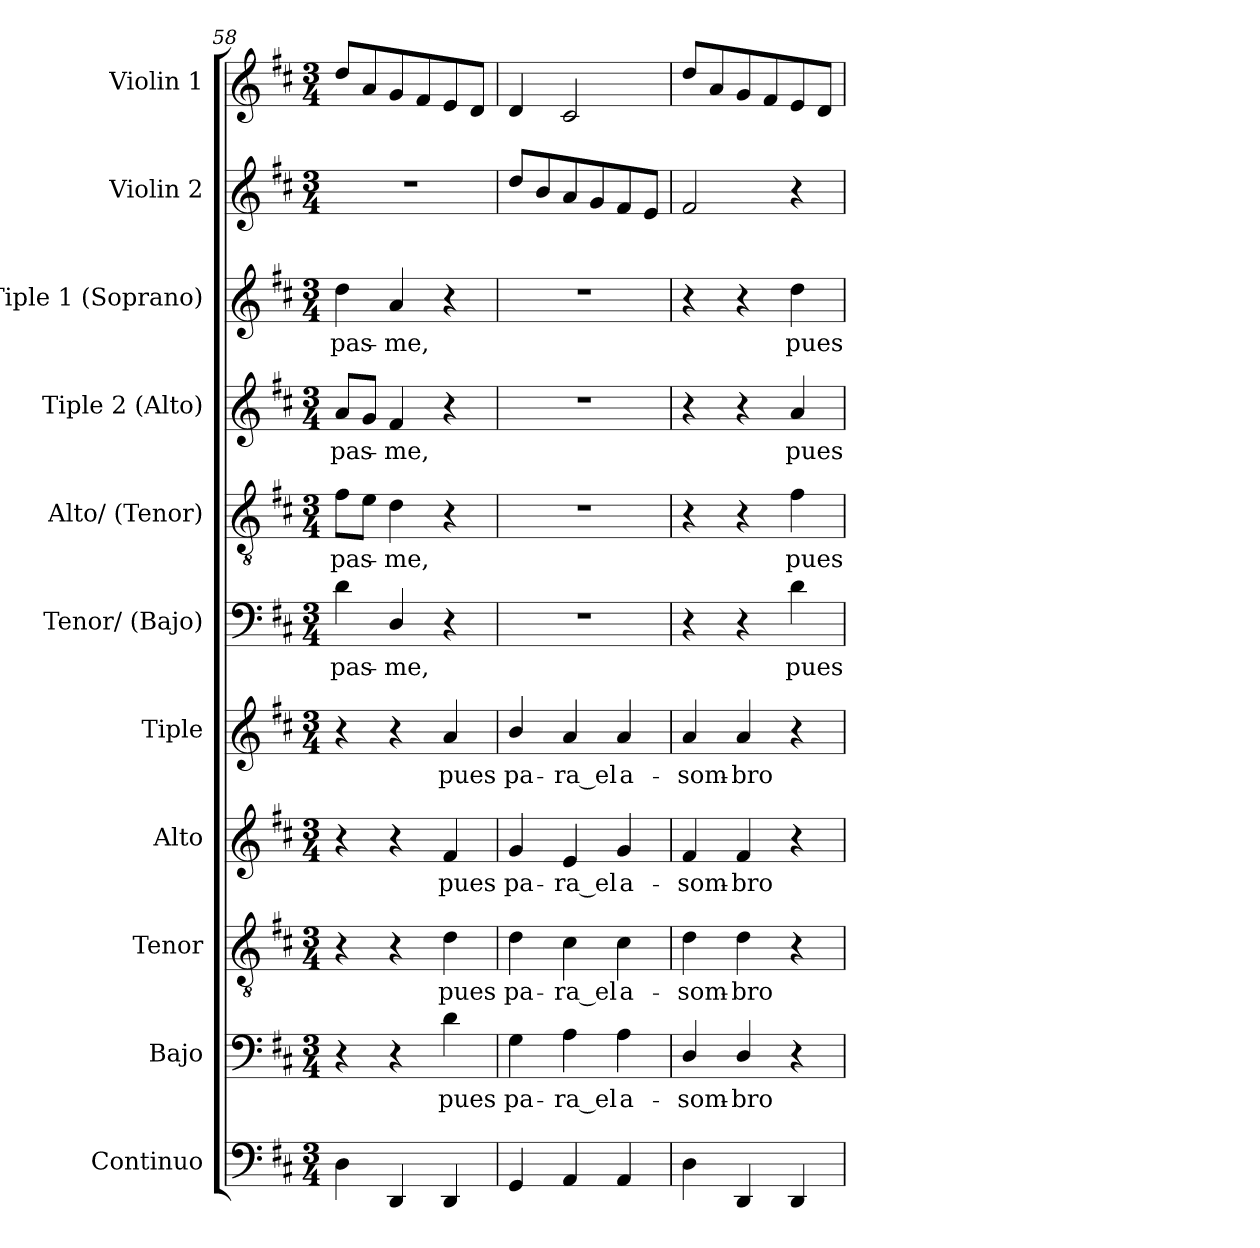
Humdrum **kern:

**kern	**kern	**text	**kern	**text	**kern	**text	**kern	**text	**kern	**text	**kern	**text	**kern	**text	**kern	**text	**kern	**kern
*part11	*part10	*part10	*part9	*part9	*part8	*part8	*part7	*part7	*part6	*part6	*part5	*part5	*part4	*part4	*part3	*part3	*part2	*part1
*staff11	*staff10	*staff10	*staff9	*staff9	*staff8	*staff8	*staff7	*staff7	*staff6	*staff6	*staff5	*staff5	*staff4	*staff4	*staff3	*staff3	*staff2	*staff1
*I"Continuo	*I"Bajo	*	*I"Tenor	*	*I"Alto	*	*I"Tiple	*	*I"Tenor/ (Bajo)	*	*I"Alto/ (Tenor)	*	*I"Tiple  2 (Alto)	*	*I"Tiple 1 (Soprano)	*	*I"Violin 2	*I"Violin 1
*	*I'B.	*	*I'T.	*	*I'A.	*	*	*	*I'B.	*	*I'T.	*	*I'A.	*	*I'S.	*	*I'Vln. 2	*I'Vln. 1
*clefF4	*clefF4	*	*clefGv2	*	*clefG2	*	*clefG2	*	*clefF4	*	*clefGv2	*	*clefG2	*	*clefG2	*	*clefG2	*clefG2
*	*	*	*ITrd7c12	*	*	*	*	*	*	*	*ITrd7c12	*	*	*	*	*	*	*
*k[f#c#]	*k[f#c#]	*	*k[f#c#]	*	*k[f#c#]	*	*k[f#c#]	*	*k[f#c#]	*	*k[f#c#]	*	*k[f#c#]	*	*k[f#c#]	*	*k[f#c#]	*k[f#c#]
*D:	*D:	*	*D:	*	*D:	*	*D:	*	*D:	*	*D:	*	*D:	*	*D:	*	*D:	*D:
*M3/4	*M3/4	*	*M3/4	*	*M3/4	*	*M3/4	*	*M3/4	*	*M3/4	*	*M3/4	*	*M3/4	*	*M3/4	*M3/4
=58	=58	=58	=58	=58	=58	=58	=58	=58	=58	=58	=58	=58	=58	=58	=58	=58	=58	=58
!	!	!	!	!	!	!	!	!	!	!LO:LY:b:color=#000000	!	!	!	!	!	!	!	!
!	!	!	!	!	!	!	!	!	!	!	!	!LO:LY:b:color=#000000	!	!	!	!	!	!
!	!	!	!	!	!	!	!	!	!	!	!	!	!	!LO:LY:b:color=#000000	!	!	!	!
!	!	!	!	!	!	!	!	!	!	!	!	!	!	!	!	!LO:LY:b:color=#000000	!LO:N:vis=1	!
4Di\	4r	.	4r	.	4r	.	4r	.	4di\	pas-	8F#i\L	pas-	8ai/L	pas-	4ddi\	pas-	2.r	8ddi/L
.	.	.	.	.	.	.	.	.	.	.	8Ei\J	.	8gi/J	.	.	.	.	8ai/
!	!	!	!	!	!	!	!	!	!	!LO:LY:b:color=#000000	!	!	!	!	!	!	!	!
!	!	!	!	!	!	!	!	!	!	!	!	!LO:LY:b:color=#000000	!	!	!	!	!	!
!	!	!	!	!	!	!	!	!	!	!	!	!	!	!LO:LY:b:color=#000000	!	!	!	!
!	!	!	!	!	!	!	!	!	!	!	!	!	!	!	!	!LO:LY:b:color=#000000	!	!
4DDi/	4r	.	4r	.	4r	.	4r	.	4Di/	-me,	4Di\	-me,	4f#i/	-me,	4ai/	-me,	.	8gi/
.	.	.	.	.	.	.	.	.	.	.	.	.	.	.	.	.	.	8f#i/
!	!	!LO:LY:b:color=#000000	!	!	!	!	!	!	!	!	!	!	!	!	!	!	!	!
!	!	!	!	!LO:LY:b:color=#000000	!	!	!	!	!	!	!	!	!	!	!	!	!	!
!	!	!	!	!	!	!LO:LY:b:color=#000000	!	!	!	!	!	!	!	!	!	!	!	!
!	!	!	!	!	!	!	!	!LO:LY:b:color=#000000	!	!	!	!	!	!	!	!	!	!
4DDi/	4di\	pues	4Di\	pues	4f#i/	pues	4ai/	pues	4r	.	4r	.	4r	.	4r	.	.	8ei/
.	.	.	.	.	.	.	.	.	.	.	.	.	.	.	.	.	.	8di/J
=59	=59	=59	=59	=59	=59	=59	=59	=59	=59	=59	=59	=59	=59	=59	=59	=59	=59	=59
!	!	!LO:LY:b:color=#000000	!	!	!	!	!	!	!	!	!	!	!	!	!	!	!	!
!	!	!	!	!LO:LY:b:color=#000000	!	!	!	!	!	!	!	!	!	!	!	!	!	!
!	!	!	!	!	!	!LO:LY:b:color=#000000	!	!	!	!	!	!	!	!	!	!	!	!
!	!	!	!	!	!	!	!	!LO:LY:b:color=#000000	!LO:N:vis=1	!	!LO:N:vis=1	!	!LO:N:vis=1	!	!LO:N:vis=1	!	!	!
4GGi/	4Gi\	pa-	4Di\	pa-	4gi/	pa-	4bi/	pa-	2.r	.	2.r	.	2.r	.	2.r	.	8ddi/L	4di/
.	.	.	.	.	.	.	.	.	.	.	.	.	.	.	.	.	8bi/	.
!	!	!LO:LY:b:color=#000000	!	!	!	!	!	!	!	!	!	!	!	!	!	!	!	!
!	!	!	!	!LO:LY:b:color=#000000	!	!	!	!	!	!	!	!	!	!	!	!	!	!
!	!	!	!	!	!	!LO:LY:b:color=#000000	!	!	!	!	!	!	!	!	!	!	!	!
!	!	!	!	!	!	!	!	!LO:LY:b:color=#000000	!	!	!	!	!	!	!	!	!	!
4AAi/	4Ai\	-ra_el	4C#i\	-ra_el	4ei/	-ra_el	4ai/	-ra_el	.	.	.	.	.	.	.	.	8ai/	2c#i/
.	.	.	.	.	.	.	.	.	.	.	.	.	.	.	.	.	8gi/	.
!	!	!LO:LY:b:color=#000000	!	!	!	!	!	!	!	!	!	!	!	!	!	!	!	!
!	!	!	!	!LO:LY:b:color=#000000	!	!	!	!	!	!	!	!	!	!	!	!	!	!
!	!	!	!	!	!	!LO:LY:b:color=#000000	!	!	!	!	!	!	!	!	!	!	!	!
!	!	!	!	!	!	!	!	!LO:LY:b:color=#000000	!	!	!	!	!	!	!	!	!	!
4AAi/	4Ai\	a-	4C#i\	a-	4gi/	a-	4ai/	a-	.	.	.	.	.	.	.	.	8f#i/	.
.	.	.	.	.	.	.	.	.	.	.	.	.	.	.	.	.	8ei/J	.
=60	=60	=60	=60	=60	=60	=60	=60	=60	=60	=60	=60	=60	=60	=60	=60	=60	=60	=60
!	!	!LO:LY:b:color=#000000	!	!	!	!	!	!	!	!	!	!	!	!	!	!	!	!
!	!	!	!	!LO:LY:b:color=#000000	!	!	!	!	!	!	!	!	!	!	!	!	!	!
!	!	!	!	!	!	!LO:LY:b:color=#000000	!	!	!	!	!	!	!	!	!	!	!	!
!	!	!	!	!	!	!	!	!LO:LY:b:color=#000000	!	!	!	!	!	!	!	!	!	!
4Di\	4Di/	-som-	4Di\	-som-	4f#i/	-som-	4ai/	-som-	4r	.	4r	.	4r	.	4r	.	2f#i/	8ddi/L
.	.	.	.	.	.	.	.	.	.	.	.	.	.	.	.	.	.	8ai/
!	!	!LO:LY:b:color=#000000	!	!	!	!	!	!	!	!	!	!	!	!	!	!	!	!
!	!	!	!	!LO:LY:b:color=#000000	!	!	!	!	!	!	!	!	!	!	!	!	!	!
!	!	!	!	!	!	!LO:LY:b:color=#000000	!	!	!	!	!	!	!	!	!	!	!	!
!	!	!	!	!	!	!	!	!LO:LY:b:color=#000000	!	!	!	!	!	!	!	!	!	!
4DDi/	4Di/	-bro	4Di\	-bro	4f#i/	-bro	4ai/	-bro	4r	.	4r	.	4r	.	4r	.	.	8gi/
.	.	.	.	.	.	.	.	.	.	.	.	.	.	.	.	.	.	8f#i/
!	!	!	!	!	!	!	!	!	!	!LO:LY:b:color=#000000	!	!	!	!	!	!	!	!
!	!	!	!	!	!	!	!	!	!	!	!	!LO:LY:b:color=#000000	!	!	!	!	!	!
!	!	!	!	!	!	!	!	!	!	!	!	!	!	!LO:LY:b:color=#000000	!	!	!	!
!	!	!	!	!	!	!	!	!	!	!	!	!	!	!	!	!LO:LY:b:color=#000000	!	!
4DDi/	4r	.	4r	.	4r	.	4r	.	4di\	pues	4F#i\	pues	4ai/	pues	4ddi\	pues	4r	8ei/
.	.	.	.	.	.	.	.	.	.	.	.	.	.	.	.	.	.	8di/J
=	=	=	=	=	=	=	=	=	=	=	=	=	=	=	=	=	=	=
*-	*-	*-	*-	*-	*-	*-	*-	*-	*-	*-	*-	*-	*-	*-	*-	*-	*-	*-
